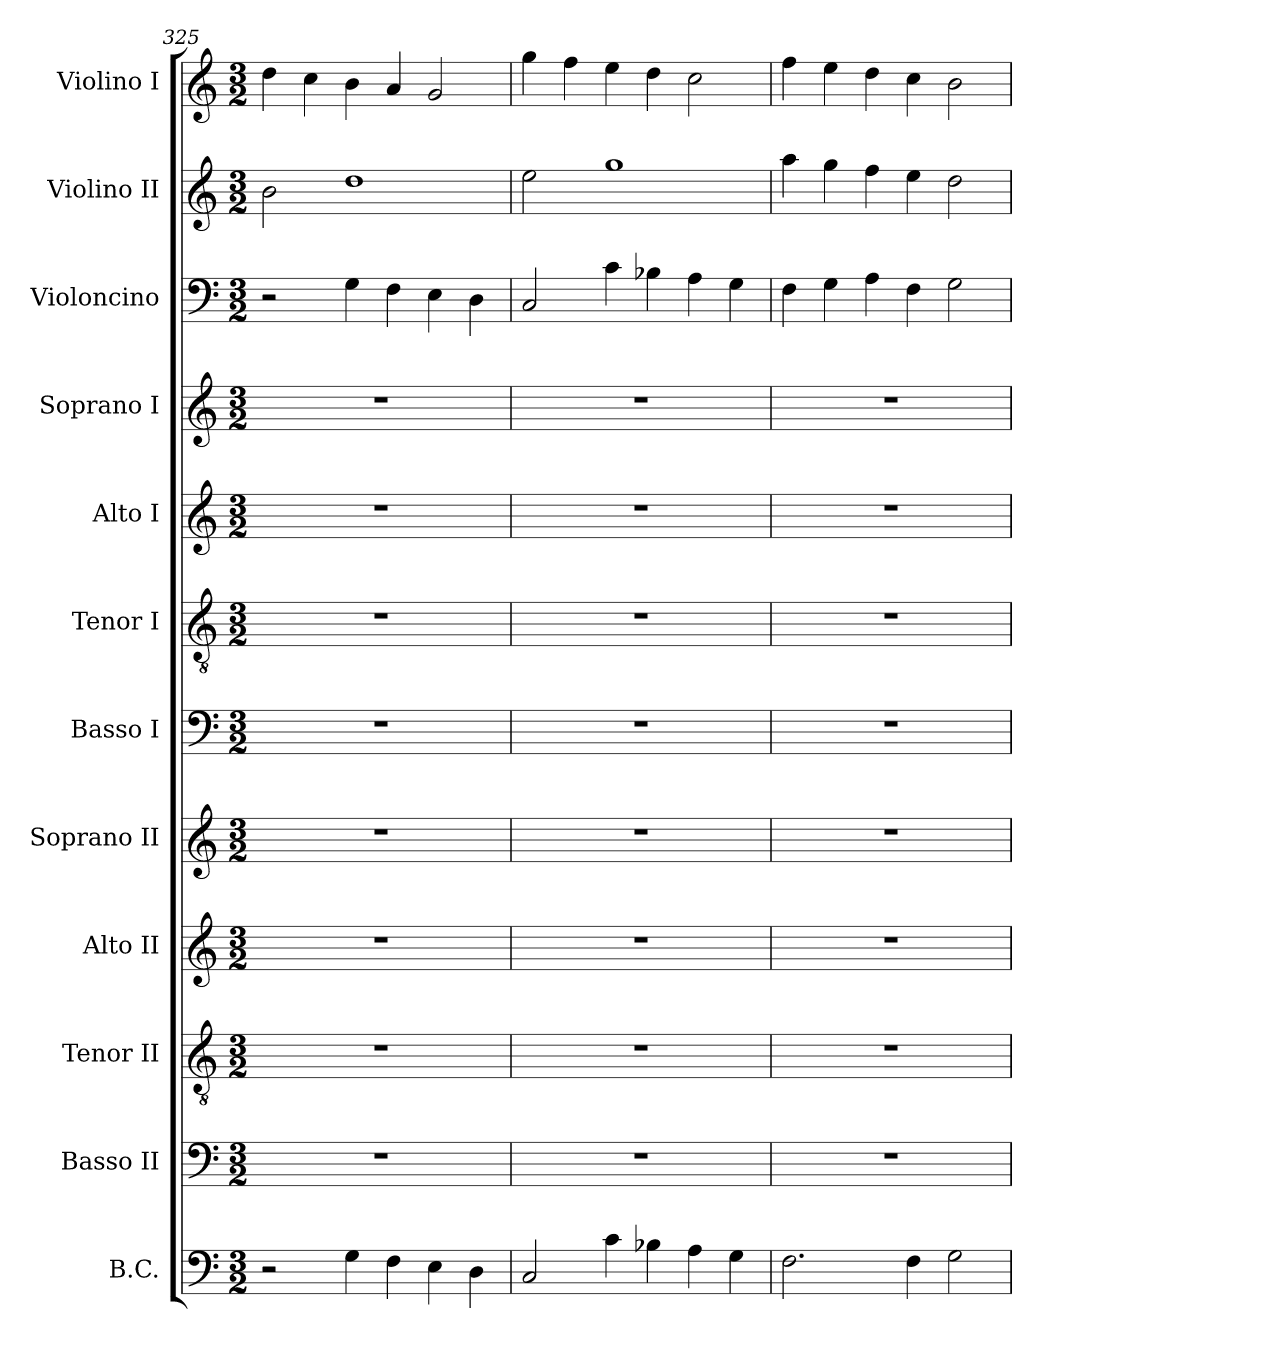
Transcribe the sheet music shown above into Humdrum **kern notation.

**kern	**kern	**kern	**kern	**kern	**kern	**kern	**kern	**kern	**kern	**kern	**kern
*part12	*part11	*part10	*part9	*part8	*part7	*part6	*part5	*part4	*part3	*part2	*part1
*staff12	*staff11	*staff10	*staff9	*staff8	*staff7	*staff6	*staff5	*staff4	*staff3	*staff2	*staff1
*I"B.C.	*I"Basso II	*I"Tenor II	*I"Alto II	*I"Soprano II	*I"Basso I	*I"Tenor I	*I"Alto I	*I"Soprano I	*I"Violoncino	*I"Violino II	*I"Violino I
*I'BC	*I'B 2	*I'T 2	*I'A 2	*I'S 2	*I'B 1	*I'T 1	*I'A 1	*I'S 1	*I'Vc.	*I'Vln. II	*I'Vln. I
*clefF4	*clefF4	*clefGv2	*clefG2	*clefG2	*clefF4	*clefGv2	*clefG2	*clefG2	*clefF4	*clefG2	*clefG2
*k[]	*k[]	*k[]	*k[]	*k[]	*k[]	*k[]	*k[]	*k[]	*k[]	*k[]	*k[]
*C:	*C:	*C:	*C:	*C:	*C:	*C:	*C:	*C:	*C:	*C:	*C:
*M3/2	*M3/2	*M3/2	*M3/2	*M3/2	*M3/2	*M3/2	*M3/2	*M3/2	*M3/2	*M3/2	*M3/2
=325	=325	=325	=325	=325	=325	=325	=325	=325	=325	=325	=325
2r	1.r	1.r	1.r	1.r	1.r	1.r	1.r	1.r	2r	2b\	4dd\
.	.	.	.	.	.	.	.	.	.	.	4cc\
4G\	.	.	.	.	.	.	.	.	4G\	1dd	4b\
4F\	.	.	.	.	.	.	.	.	4F\	.	4a/
4E\	.	.	.	.	.	.	.	.	4E\	.	2g/
4D\	.	.	.	.	.	.	.	.	4D\	.	.
=326	=326	=326	=326	=326	=326	=326	=326	=326	=326	=326	=326
2C/	1.r	1.r	1.r	1.r	1.r	1.r	1.r	1.r	2C/	2ee\	4gg\
.	.	.	.	.	.	.	.	.	.	.	4ff\
4c\	.	.	.	.	.	.	.	.	4c\	1gg	4ee\
4B-X\	.	.	.	.	.	.	.	.	4B-X\	.	4dd\
4A\	.	.	.	.	.	.	.	.	4A\	.	2cc\
4G\	.	.	.	.	.	.	.	.	4G\	.	.
=327	=327	=327	=327	=327	=327	=327	=327	=327	=327	=327	=327
2.F\	1.r	1.r	1.r	1.r	1.r	1.r	1.r	1.r	4F\	4aa\	4ff\
.	.	.	.	.	.	.	.	.	4G\	4gg\	4ee\
.	.	.	.	.	.	.	.	.	4A\	4ff\	4dd\
4F\	.	.	.	.	.	.	.	.	4F\	4ee\	4cc\
2G\	.	.	.	.	.	.	.	.	2G\	2dd\	2b\
=	=	=	=	=	=	=	=	=	=	=	=
*-	*-	*-	*-	*-	*-	*-	*-	*-	*-	*-	*-
